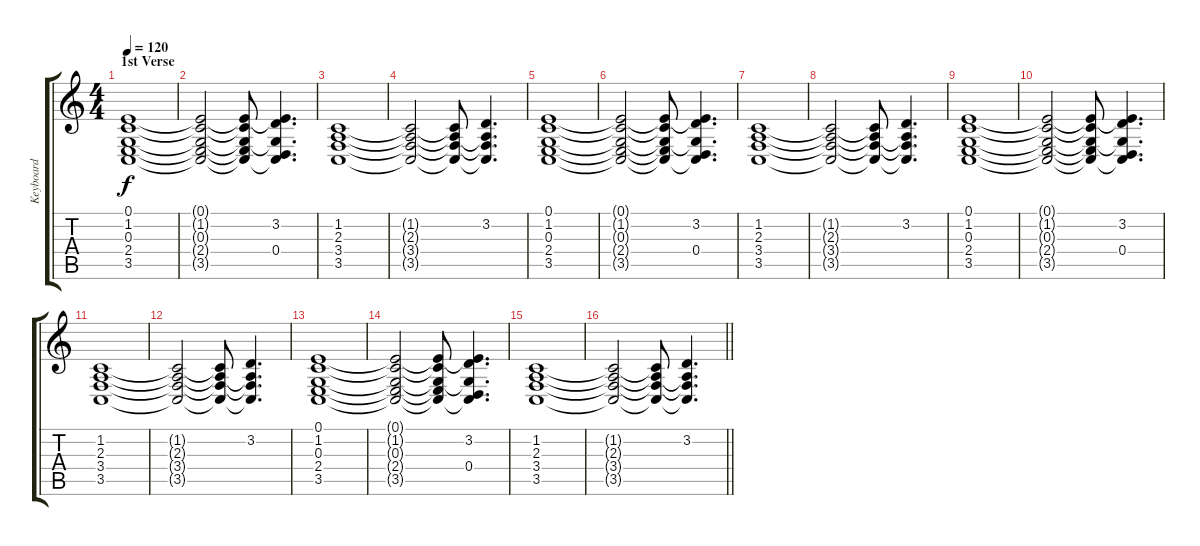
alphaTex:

\track ("Keyboard" "Keyboard") {instrument fx7echoes}
\staff {score tabs}
\tuning (E4 B3 G3 D3 A2 E2) {hide}
\ts (4 4)
\section ("" "1st Verse")
\tempo 120
\clef g2
\ks c
(0.1 1.2 0.3 2.4 3.5).1{dy f} |
(0.1{t} 1.2{t} 0.3{t} 2.4{t} 3.5{t}).2 (0.1{t} 1.2{t} 0.3{t} 2.4{t} 3.5{t}).8 (0.1{t} 3.2 0.3{t} 0.4 3.5{t}).4{d} |
(1.2 2.3 3.4 3.5).1 |
(1.2{t} 2.3{t} 3.4{t} 3.5{t}).2 (1.2{t} 2.3{t} 3.4{t} 3.5{t}).8 (3.2 2.3{t} 3.4{t} 3.5{t}).4{d} |
(0.1 1.2 0.3 2.4 3.5).1 |
(0.1{t} 1.2{t} 0.3{t} 2.4{t} 3.5{t}).2 (0.1{t} 1.2{t} 0.3{t} 2.4{t} 3.5{t}).8 (0.1{t} 3.2 0.3{t} 0.4 3.5{t}).4{d} |
(1.2 2.3 3.4 3.5).1 |
(1.2{t} 2.3{t} 3.4{t} 3.5{t}).2 (1.2{t} 2.3{t} 3.4{t} 3.5{t}).8 (3.2 2.3{t} 3.4{t} 3.5{t}).4{d} |
(0.1 1.2 0.3 2.4 3.5).1 |
(0.1{t} 1.2{t} 0.3{t} 2.4{t} 3.5{t}).2 (0.1{t} 1.2{t} 0.3{t} 2.4{t} 3.5{t}).8 (0.1{t} 3.2 0.3{t} 0.4 3.5{t}).4{d} |
(1.2 2.3 3.4 3.5).1 |
(1.2{t} 2.3{t} 3.4{t} 3.5{t}).2 (1.2{t} 2.3{t} 3.4{t} 3.5{t}).8 (3.2 2.3{t} 3.4{t} 3.5{t}).4{d} |
(0.1 1.2 0.3 2.4 3.5).1 |
(0.1{t} 1.2{t} 0.3{t} 2.4{t} 3.5{t}).2 (0.1{t} 1.2{t} 0.3{t} 2.4{t} 3.5{t}).8 (0.1{t} 3.2 0.3{t} 0.4 3.5{t}).4{d} |
(1.2 2.3 3.4 3.5).1 |
\barLineRight lightlight
(1.2{t} 2.3{t} 3.4{t} 3.5{t}).2 (1.2{t} 2.3{t} 3.4{t} 3.5{t}).8 (3.2 2.3{t} 3.4{t} 3.5{t}).4{d}
